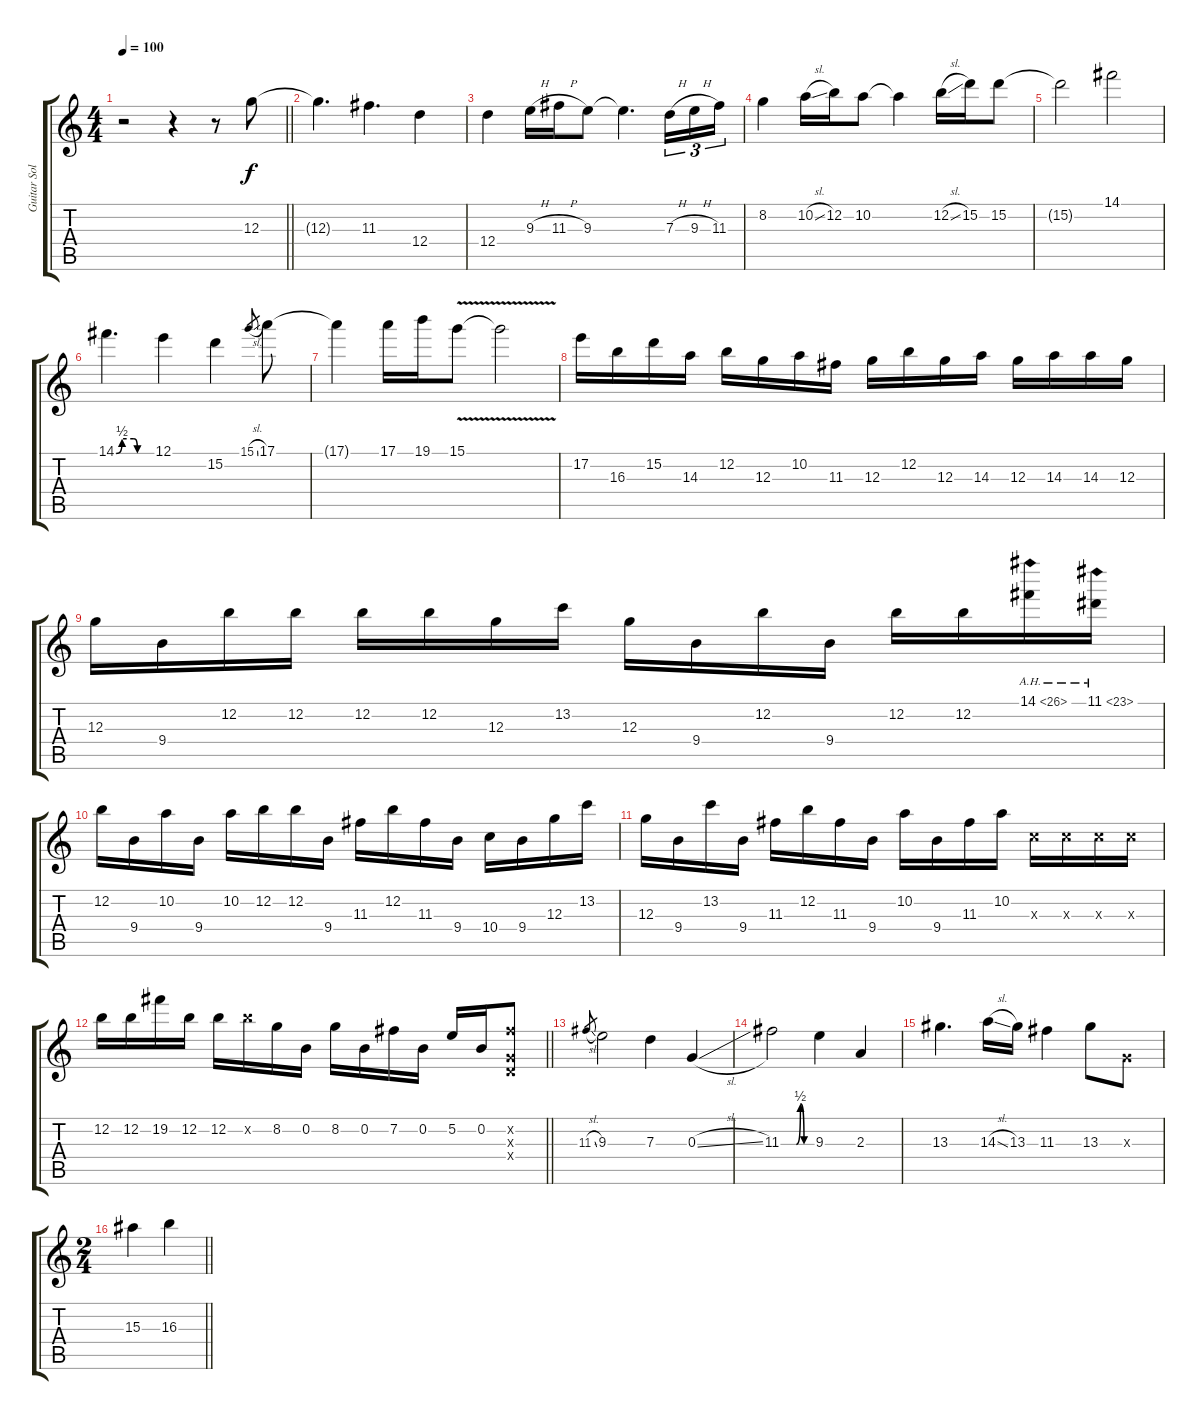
\track ("Guitar Solo" "Guitar Sol") {instrument distortionguitar}
\staff {score tabs}
\tuning (E4 B3 G3 D3 A2 E2) {hide}
\ts (4 4)
\tempo 100
\clef g2
\barLineRight lightlight
\ks c
r.2{dy f} r.4 r.8 12.3.8 |
12.3{t}.4{d} 11.3.4{d} 12.4.4 |
12.4.4 9.3{h}.16 11.3{h}.16 9.3.8 9.3{t}.4{d} 7.3{h}.16{tu (3 2)} 9.3{h}.16{tu (3 2)} 11.3.16{tu (3 2)} |
8.2.4 10.2{sl}.16 12.2.16 10.2.8 10.2{t}.4 12.2{sl}.16 15.2.16 15.2.8 |
15.2{t}.2 14.1.2 |
14.1{be (custom 0 0 10 2 30 2 36 0 60 0)}.4{d} 12.1.4 15.2.4 15.1{sl}.8{gr} 17.1.8 |
17.1{t}.4 17.1.16 19.1.16 15.1{v}.8 15.1{t}.2 |
17.2.16 16.3.16 15.2.16 14.3.16 12.2.16 12.3.16 10.2.16 11.3.16 12.3.16 12.2.16 12.3.16 14.3.16 12.3.16 14.3.16 14.3.16 12.3.16 |
12.3.16 9.4.16 12.2.16 12.2.16 12.2.16{instrument electricguitarjazz} 12.2.16{instrument distortionguitar} 12.3.16 13.2.16 12.3.16 9.4.16 12.2.16 9.4.16 12.2.16 12.2.16 14.1{ah 12}.16 11.1{ah 12}.16 |
12.2.16 9.4.16 10.2.16 9.4.16 10.2.16 12.2.16 12.2.16 9.4.16 11.3.16 12.2.16 11.3.16 9.4.16 10.4.16 9.4.16 12.3.16 13.2.16 |
12.3.16 9.4.16 13.2.16 9.4.16 11.3.16 12.2.16 11.3.16 9.4.16 10.2.16 9.4.16 11.3.16 10.2.16 5.3{x}.16 5.3{x}.16 5.3{x}.16 5.3{x}.16 |
\barLineRight lightlight
12.2.16 12.2.16{instrument electricguitarjazz} 19.2.16{instrument distortionguitar} 12.2.16{instrument electricguitarjazz} 12.2.16 12.2{x}.16{instrument distortionguitar} 8.2.16 0.2.16 8.2.16 0.2.16 7.2.16 0.2.16 5.2.16 0.2.16 (7.2{x} 0.3{x} 0.4{x}).8 |
11.3{sl}.8{gr} 9.3.2 7.3.4 0.3{sl}.4 |
11.3{be (custom 0 0 16 0 30 0 38 2 45 0 60 0)}.2 9.3.4 2.3.4 |
13.3.4{d} 14.3{sl}.16 13.3.16 11.3.4 13.3.8 0.3{x}.8 |
\ts (2 4)
\barLineRight lightlight
15.3.4 16.3.4
